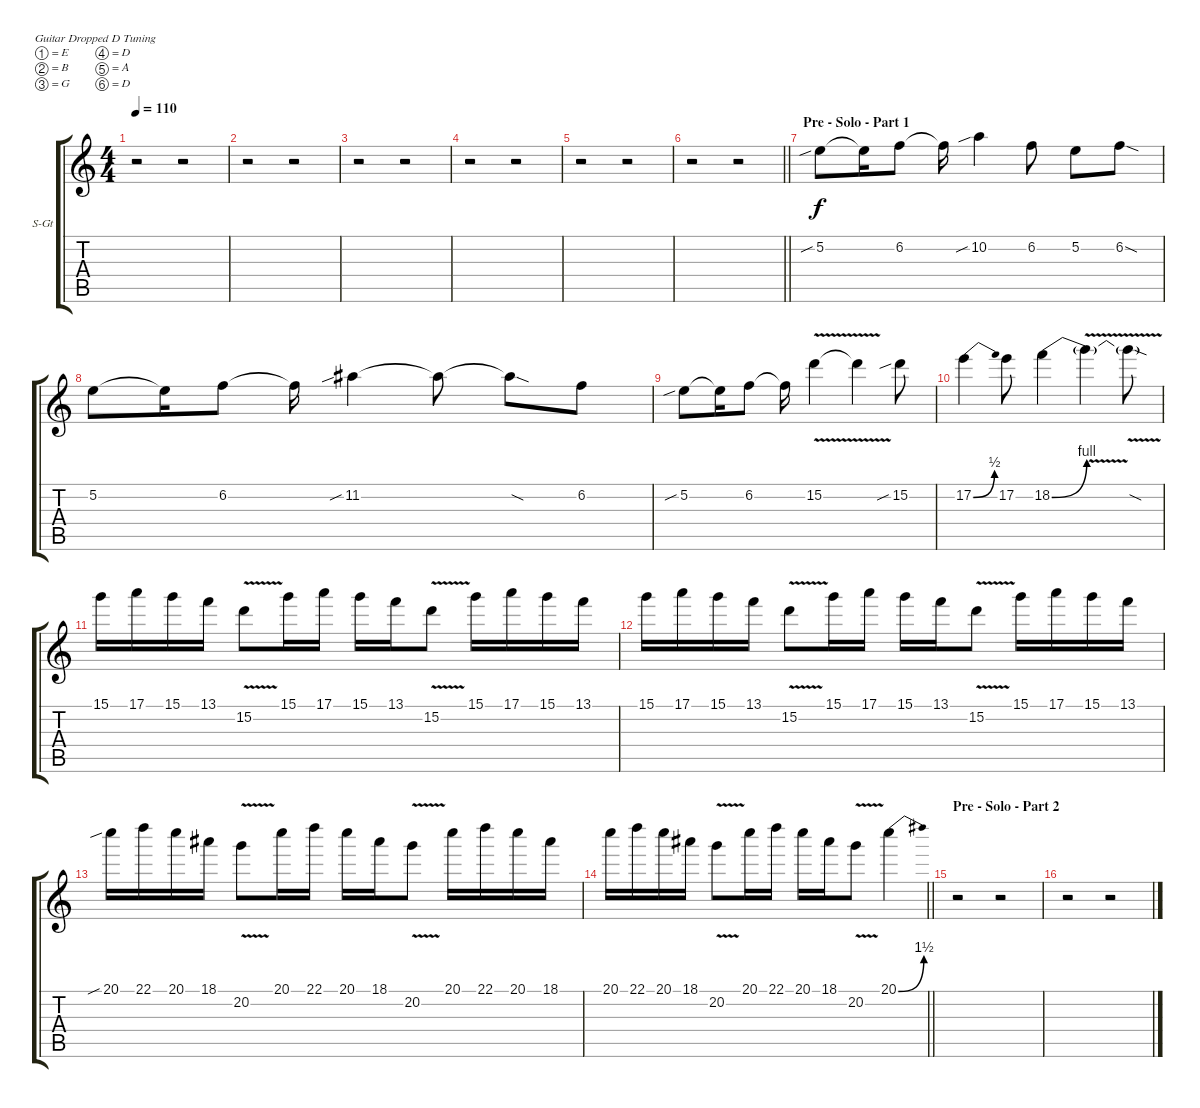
\bracketExtendMode groupsimilarinstruments
\firstSystemTrackNameOrientation horizontal
\otherSystemsTrackNameOrientation horizontal
\track ("- Orchestra String 1" "S-Gt") {instrument stringensemble1}
\staff {score tabs}
\tuning (E4 B3 G3 D3 A2 D2)
\displaytranspose 12
\ts (4 4)
\tempo 110
\clef g2
\ks c
r.2{dy f} r.2 |
r.2 r.2 |
r.2 r.2 |
r.2 r.2 |
r.2 r.2 |
\barLineRight lightlight
r.2 r.2 |
\section ("" "Pre - Solo - Part 1")
5.2{sib}.8 5.2{t}.16 6.2.8 6.2{t}.16 10.2{sib}.4 6.2.8 5.2.8 6.2{sod}.8 |
5.2.8 5.2{t}.16 6.2.8 6.2{t}.16 11.2{sib}.4 11.2{t}.8 11.2{sod t}.8 6.2.8 |
5.2{sib}.8 5.2{t}.16 6.2.8 6.2{t}.16 15.2{v}.4 15.2{v t}.4 15.2{sib}.8 |
17.2{be (bend 0 0 60 2)}.4 17.2.8 18.2{be (bend 0 0 60 4)}.4 18.2{v t}.4 18.2{v sod t}.8 |
15.1.16 17.1.16 15.1.16 13.1.16 15.2{v}.8 15.1.16 17.1.16 15.1.16 13.1.16 15.2{v}.8 15.1.16 17.1.16 15.1.16 13.1.16 |
15.1.16 17.1.16 15.1.16 13.1.16 15.2{v}.8 15.1.16 17.1.16 15.1.16 13.1.16 15.2{v}.8 15.1.16 17.1.16 15.1.16 13.1.16 |
20.1{sib}.16 22.1.16 20.1.16 18.1.16 20.2{v}.8 20.1.16 22.1.16 20.1.16 18.1.16 20.2{v}.8 20.1.16 22.1.16 20.1.16 18.1.16 |
\barLineRight lightlight
20.1.16 22.1.16 20.1.16 18.1.16 20.2{v}.8 20.1.16 22.1.16 20.1.16 18.1.16 20.2{v}.8 20.1{be (bend 0 0 60 6)}.4 |
\section ("" "Pre - Solo - Part 2")
r.2 r.2 |
r.2 r.2
